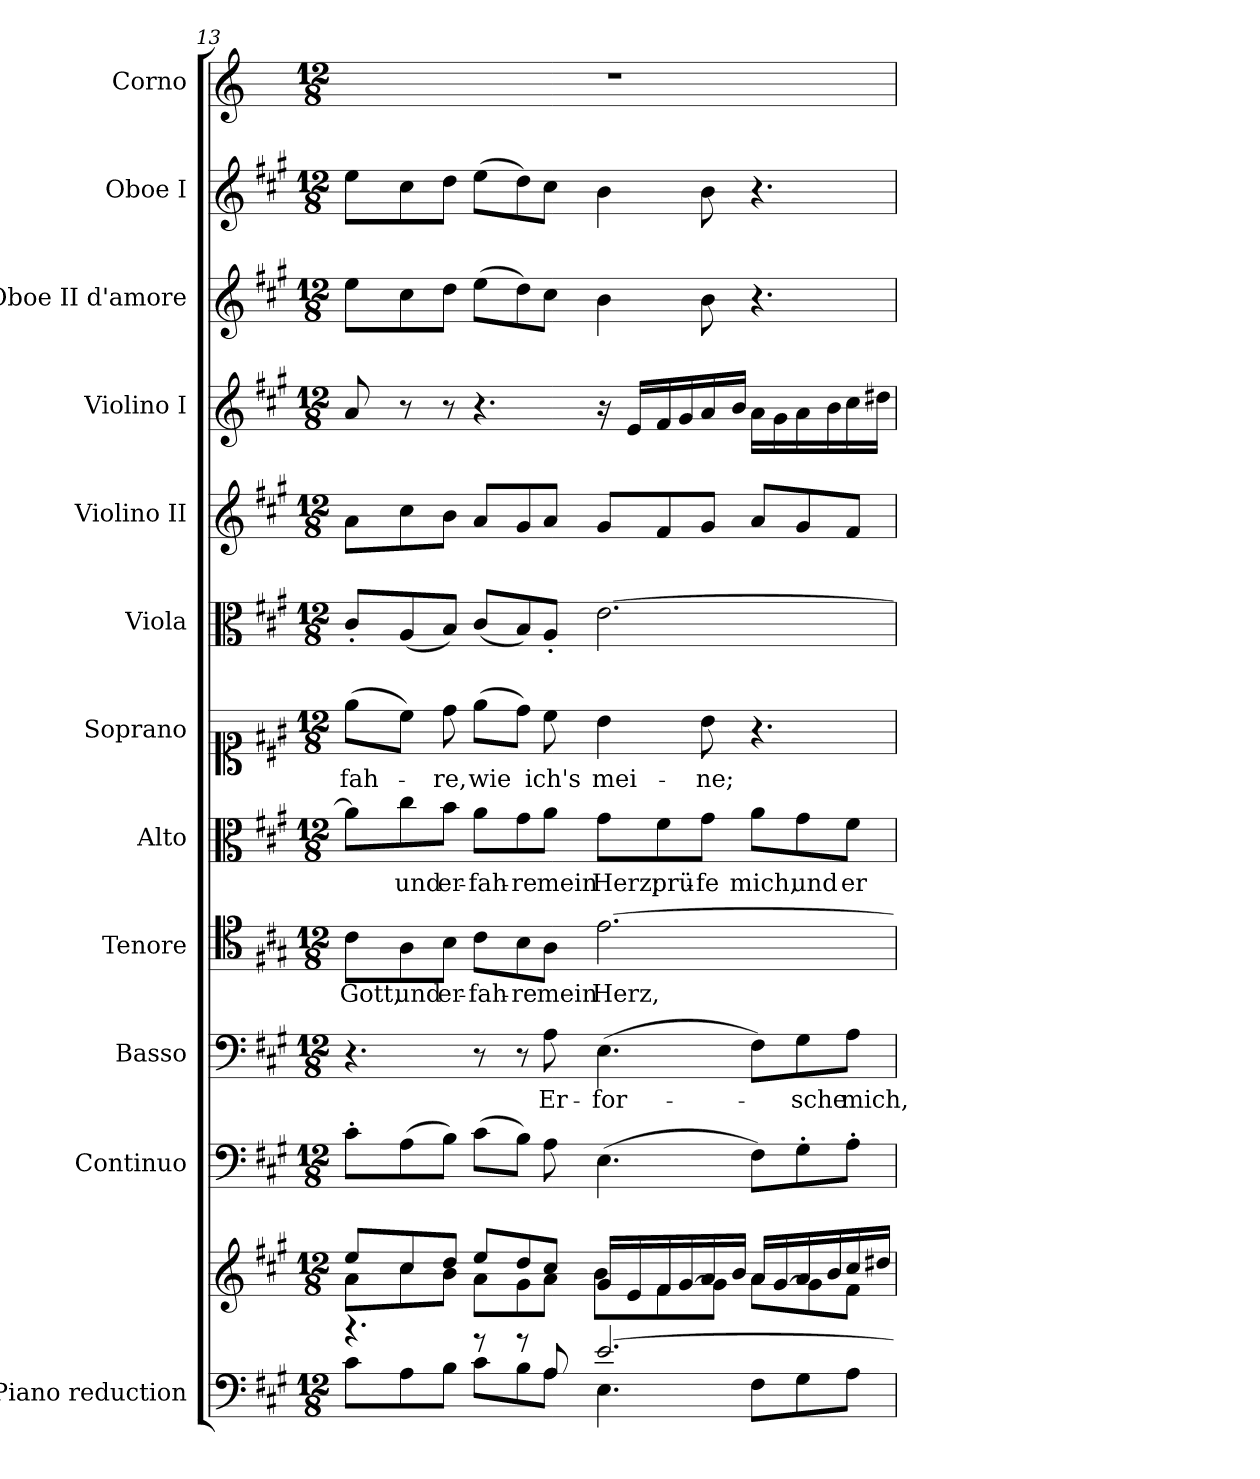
**kern	**kern	**kern	**kern	**text	**kern	**text	**kern	**text	**kern	**text	**kern	**kern	**kern	**kern	**kern	**kern
*part12	*part12	*part11	*part10	*part10	*part9	*part9	*part8	*part8	*part7	*part7	*part6	*part5	*part4	*part3	*part2	*part1
*staff13	*staff12	*staff11	*staff10	*staff10	*staff9	*staff9	*staff8	*staff8	*staff7	*staff7	*staff6	*staff5	*staff4	*staff3	*staff2	*staff1
*I"Piano reduction	*	*I"Continuo	*I"Basso	*	*I"Tenore	*	*I"Alto	*	*I"Soprano	*	*I"Viola	*I"Violino II	*I"Violino I	*I"Oboe II d'amore	*I"Oboe I	*I"Corno
*I'Pno	*	*	*	*	*	*	*	*	*	*	*I'Vla	*I'Vln	*I'Vln	*I'Ob	*I'Ob	*
!!LO:PB:g=z
*clefF4	*clefG2	*clefF4	*clefF4	*	*clefC4	*	*clefC3	*	*clefC1	*	*clefC3	*clefG2	*clefG2	*clefG2	*clefG2	*clefG2
*	*	*	*	*	*	*	*	*	*	*	*	*	*	*	*	*ITrd2c3
*k[f#c#g#]	*k[f#c#g#]	*k[f#c#g#]	*k[f#c#g#]	*	*k[f#c#g#]	*	*k[f#c#g#]	*	*k[f#c#g#]	*	*k[f#c#g#]	*k[f#c#g#]	*k[f#c#g#]	*k[f#c#g#]	*k[f#c#g#]	*k[f#c#g#]
*M12/8	*M12/8	*M12/8	*M12/8	*	*M12/8	*	*M12/8	*	*M12/8	*	*M12/8	*M12/8	*M12/8	*M12/8	*M12/8	*M12/8
=13	=13	=13	=13	=13	=13	=13	=13	=13	=13	=13	=13	=13	=13	=13	=13	=13
*^	*^	*	*	*	*	*	*	*	*	*	*	*	*	*	*	*
!	!	!	!	!	!	!	!	!LO:LY:b	!	!	!	!LO:LY:b	!	!	!	!	!	!
4.r	8c#\L	8ee/L	8a\L	8c#'\L	4.r	.	8c#\L	Gott,	8a\L]	.	(>8ee\L	-fah-	8c#'/L	8a\L	8a/	8ee\L	8ee\L	1.r
!	!	!	!	!	!	!	!	!LO:LY:b	!	!LO:LY:b	!	!	!	!	!	!	!	!
.	8A\	8cc#/	8cc#\	(>8A\	.	.	8A\	und	8cc#\	und	8cc#\J)	.	(<8A/	8cc#\	8r	8cc#\	8cc#\	.
!	!	!	!	!	!	!	!	!LO:LY:b	!	!LO:LY:b	!	!LO:LY:b	!	!	!	!	!	!
.	8B\J	8dd/J	8b\J	8B\J)	.	.	8B\J	er-	8b\J	er-	8dd\	-re,	8B/J)	8b\J	8r	8dd\J	8dd\J	.
!	!	!	!	!	!	!	!	!LO:LY:b	!	!LO:LY:b	!	!LO:LY:b	!	!	!	!	!	!
8r	8c#\L	8ee/L	8a\L	(>8c#\L	8r	.	8c#\L	-fah-	8a\L	-fah-	(>8ee\L	wie	(<8c#/L	8a/L	4.r	(>8ee\L	(>8ee\L	.
!	!	!	!	!	!	!	!	!LO:LY:b	!	!LO:LY:b	!	!	!	!	!	!	!	!
8r	8B\	8dd/	8g#\	8B\J)	8r	.	8B\	-re	8g#\	-re	8dd\J)	.	8B/)	8g#/	.	8dd\)	8dd\)	.
!	!	!	!	!	!	!LO:LY:b	!	!LO:LY:b	!	!LO:LY:b	!	!LO:LY:b	!	!	!	!	!	!
8A/	8A\J	8cc#/J	8a\J	8A\	8A\	Er-	8A\J	mein	8a\J	mein	8cc#\	ich's	8A'/J	8a/J	.	8cc#\J	8cc#\J	.
!	!	!	!	!	!	!LO:LY:b	!	!LO:LY:b	!	!LO:LY:b	!	!LO:LY:b	!	!	!	!	!	!
[2.e/	4.E\	16g#/LL	8b\L	(>4.E\	(>4.E\	-for-	[2.e\	Herz,	8g#\L	Herz;	4b\	mei-	[2.e\	8g#/L	16r	4b\	4b\	.
.	.	16e/	.	.	.	.	.	.	.	.	.	.	.	.	16e/LL	.	.	.
!	!	!	!	!	!	!	!	!	!	!LO:LY:b	!	!	!	!	!	!	!	!
.	.	16f#/	8f#\	.	.	.	.	.	8f#\	prü-	.	.	.	8f#/	16f#/	.	.	.
.	.	[16g#/	.	.	.	.	.	.	.	.	.	.	.	.	16g#/	.	.	.
!	!	!	!	!	!	!	!	!	!	!LO:LY:b	!	!LO:LY:b	!	!	!	!	!	!
.	.	16a/	8g#\J]	.	.	.	.	.	8g#\J	-fe	8b\	-ne;	.	8g#/J	16a/	8b\	8b\	.
.	.	16b/JJ	.	.	.	.	.	.	.	.	.	.	.	.	16b/JJ	.	.	.
!	!	!	!	!	!	!	!	!	!	!LO:LY:b	!	!	!	!	!	!	!	!
.	8F#\L	16a/LL	8a\L	8F#\L)	8F#\L)	.	.	.	8a\L	mich,	4.r	.	.	8a/L	16a\LL	4.r	4.r	.
.	.	[16g#/	.	.	.	.	.	.	.	.	.	.	.	.	16g#\	.	.	.
!	!	!	!	!	!	!LO:LY:b	!	!	!	!LO:LY:b	!	!	!	!	!	!	!	!
.	8G#\	16a/	8g#\]	8G#'\	8G#\	-sche	.	.	8g#\	und	.	.	.	8g#/	16a\	.	.	.
.	.	16b/	.	.	.	.	.	.	.	.	.	.	.	.	16b\	.	.	.
!	!	!	!	!	!	!LO:LY:b	!	!	!	!LO:LY:b	!	!	!	!	!	!	!	!
.	8A\J	16cc#/	8f#\J	8A'\J	8A\J	mich,	.	.	8f#\J	er-	.	.	.	8f#/J	16cc#\	.	.	.
.	.	16dd#X/JJ	.	.	.	.	.	.	.	.	.	.	.	.	16dd#X\JJ	.	.	.
*v	*v	*	*	*	*	*	*	*	*	*	*	*	*	*	*	*	*	*
*	*v	*v	*	*	*	*	*	*	*	*	*	*	*	*	*	*	*
=	=	=	=	=	=	=	=	=	=	=	=	=	=	=	=	=
*-	*-	*-	*-	*-	*-	*-	*-	*-	*-	*-	*-	*-	*-	*-	*-	*-
